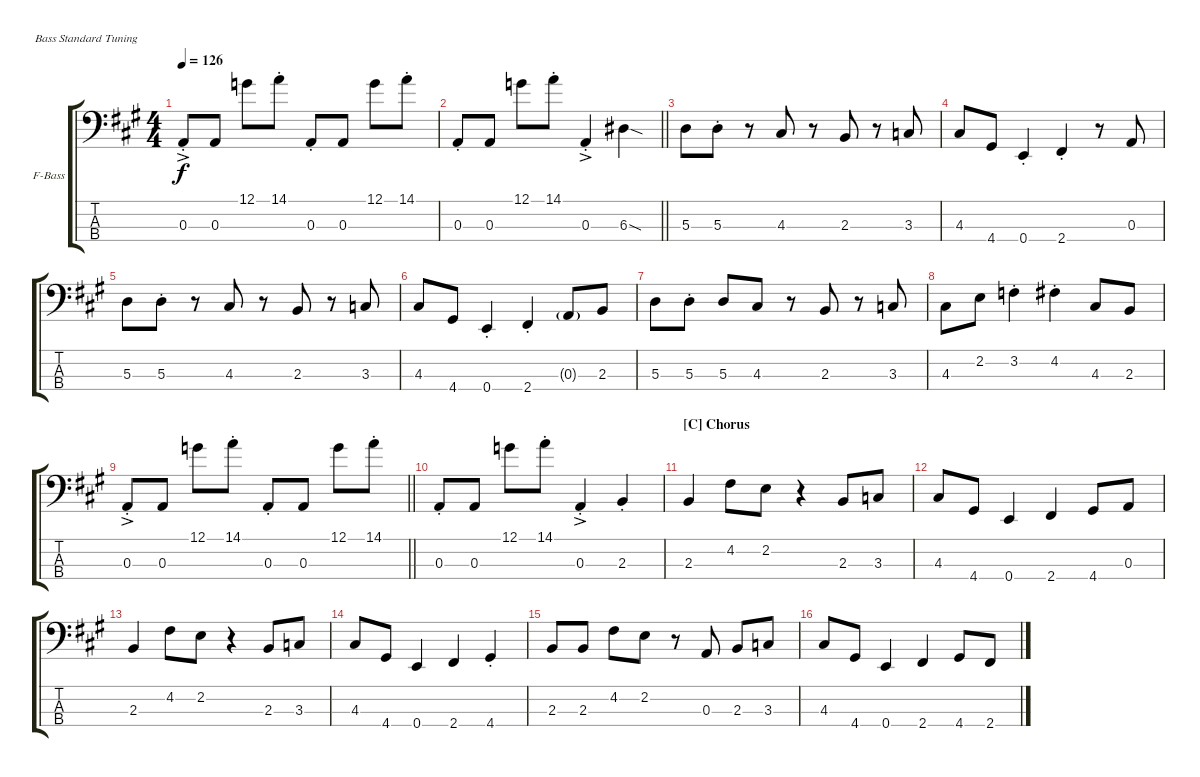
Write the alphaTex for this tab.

\bracketExtendMode groupsimilarinstruments
\firstSystemTrackNameOrientation horizontal
\otherSystemsTrackNameOrientation horizontal
\track ("Bass" "F-Bass") {instrument fretlessbass}
\staff {score tabs}
\tuning (G2 D2 A1 E1)
\ts (4 4)
\tempo 126
\clef f4
\ks a
0.3{ac st}.8{dy f} 0.3.8 12.1.8 14.1{st}.8 0.3{st}.8 0.3.8 12.1.8 14.1{st}.8 |
\barLineRight lightlight
0.3{st}.8 0.3.8 12.1.8 14.1{st}.8 0.3{ac st}.4 6.3{sod}.4 |
5.3.8 5.3{st}.8 r.8 4.3.8 r.8 2.3.8 r.8 3.3.8 |
4.3.8 4.4.8 0.4{st}.4 2.4{st}.4 r.8 0.3.8 |
5.3.8 5.3{st}.8 r.8 4.3.8 r.8 2.3.8 r.8 3.3.8 |
4.3.8 4.4.8 0.4{st}.4 2.4{st}.4 0.3{g}.8 2.3.8 |
5.3.8 5.3{st}.8 5.3.8 4.3.8 r.8 2.3.8 r.8 3.3.8 |
4.3.8 2.2.8 3.2{st}.4 4.2{st}.4 4.3.8 2.3.8 |
\barLineRight lightlight
0.3{ac st}.8 0.3.8 12.1.8 14.1{st}.8 0.3{st}.8 0.3.8 12.1.8 14.1{st}.8 |
0.3{st}.8 0.3.8 12.1.8 14.1{st}.8 0.3{ac st}.4 2.3{st}.4 |
\section ("C" "Chorus")
2.3.4 4.2.8 2.2.8 r.4 2.3.8 3.3.8 |
4.3.8 4.4.8 0.4.4 2.4.4 4.4.8 0.3.8 |
2.3.4 4.2.8 2.2.8 r.4 2.3.8 3.3.8 |
4.3.8 4.4.8 0.4.4 2.4.4 4.4{st}.4 |
2.3.8 2.3.8 4.2.8 2.2.8 r.8 0.3.8 2.3.8 3.3.8 |
4.3.8 4.4.8 0.4.4 2.4.4 4.4.8 2.4.8
